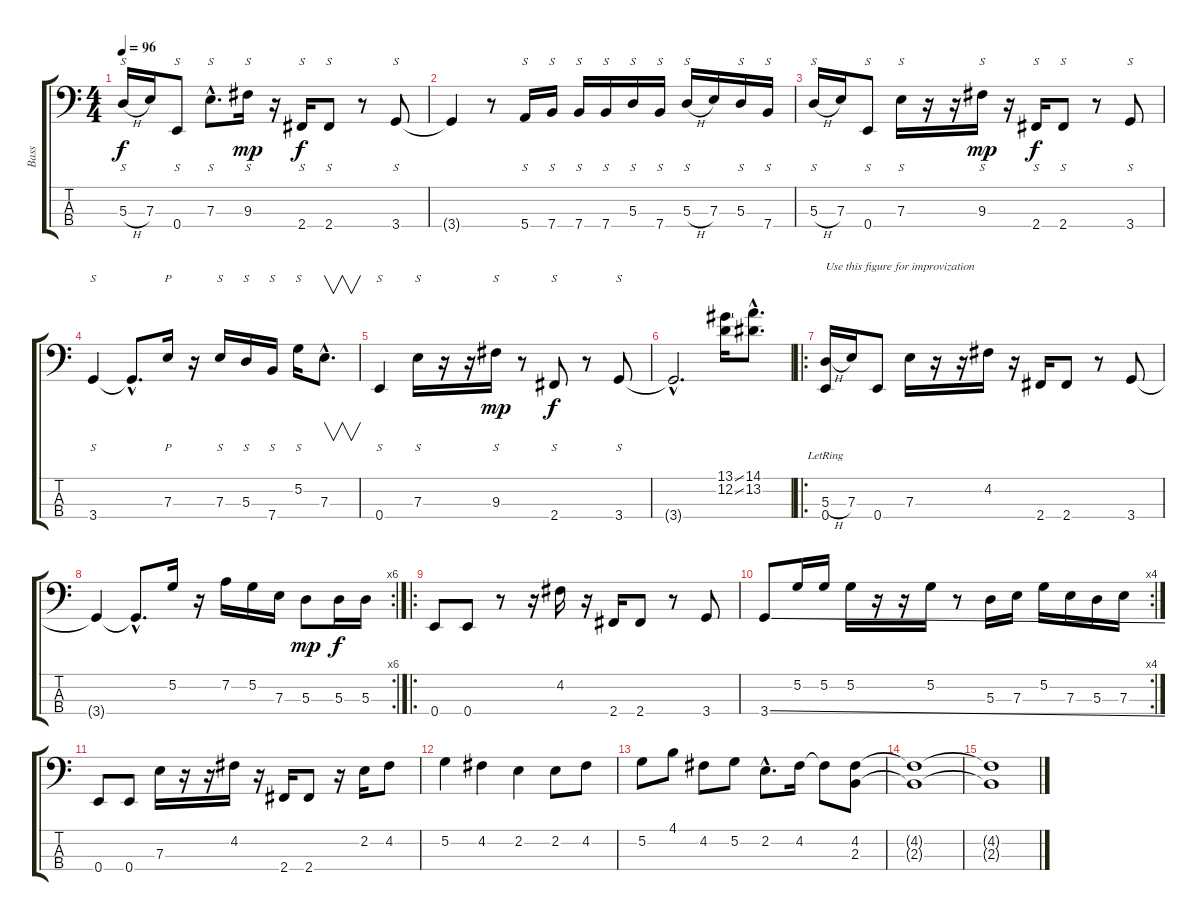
\track ("Bass" "Bass") {instrument electricbassfinger}
\staff {score tabs}
\tuning (G2 D2 A1 E1) {hide}
\ts (4 4)
\tempo 96
\clef f4
\ks c
5.3{h}.16{s dy f} 7.3.16 0.4.8{s} 7.3{hac}.8{s d} 9.3.16{s dy mp} r.16 2.4.16{s dy f} 2.4.8{s} r.8 3.4.8{s} |
3.4{t}.4 r.8 5.4.16{s} 7.4.16{s} 7.4.16{s} 7.4.16{s} 5.3.16{s} 7.4.16{s} 5.3{h}.16{s} 7.3.16 5.3.16{s} 7.4.16{s} |
5.3{h}.16{s} 7.3.16 0.4.8{s} 7.3.16{s} r.16 r.16 9.3.16{s dy mp} r.16 2.4.16{s dy f} 2.4.8{s} r.8 3.4.8{s} |
3.4.4{s} 3.4{hac t}.8{d} 7.3.16{p} r.16 7.3.16{s} 5.3.16{s} 7.4.16{s} 5.2.16{s} 7.3{hac}.8{v d} |
0.4.4{s} 7.3.16{s} r.16 r.16 9.3.16{s dy mp} r.8 2.4.8{s dy f} r.8 3.4.8{s} |
3.4{hac t}.2{d} (13.1{ss} 12.2{ss}).16 (14.1{hac} 13.2{hac}).8{d} |
\ro
(5.3{h} 0.4{lr}).16{txt "Use this figure for improvization"} 7.3.16 0.4.8 7.3.16 r.16 r.16 4.2.16 r.16 2.4.16 2.4.8 r.8 3.4.8 |
\rc 6
3.4{t}.4 3.4{hac t}.8{d} 5.2.16 r.16 7.2.16 5.2.16 7.3.16 5.3.8{dy mp} 5.3.16{dy f} 5.3.16 |
\ro
0.4.8 0.4.8 r.8 r.16 4.2.16 r.16 2.4.16 2.4.8 r.8 3.4.8 |
\rc 4
3.4{ss}.8 5.2.16 5.2.16 5.2.16 r.16 r.16 5.2.16 r.8 5.3.16 7.3.16 5.2.16 7.3.16 5.3.16 7.3.16 |
0.4.8 0.4.8 7.3.16 r.16 r.16 4.2.16 r.16 2.4.16 2.4.8 r.16 2.2.16 4.2.8 |
5.2.4 4.2.4 2.2.4 2.2.8 4.2.8 |
5.2.8 4.1.8 4.2.8 5.2.8 2.2{hac}.8{d} 4.2.16 4.2{t}.8 (4.2 2.3).8 |
(4.2{t} 2.3{t}).1 |
(4.2{t} 2.3{t}).1
